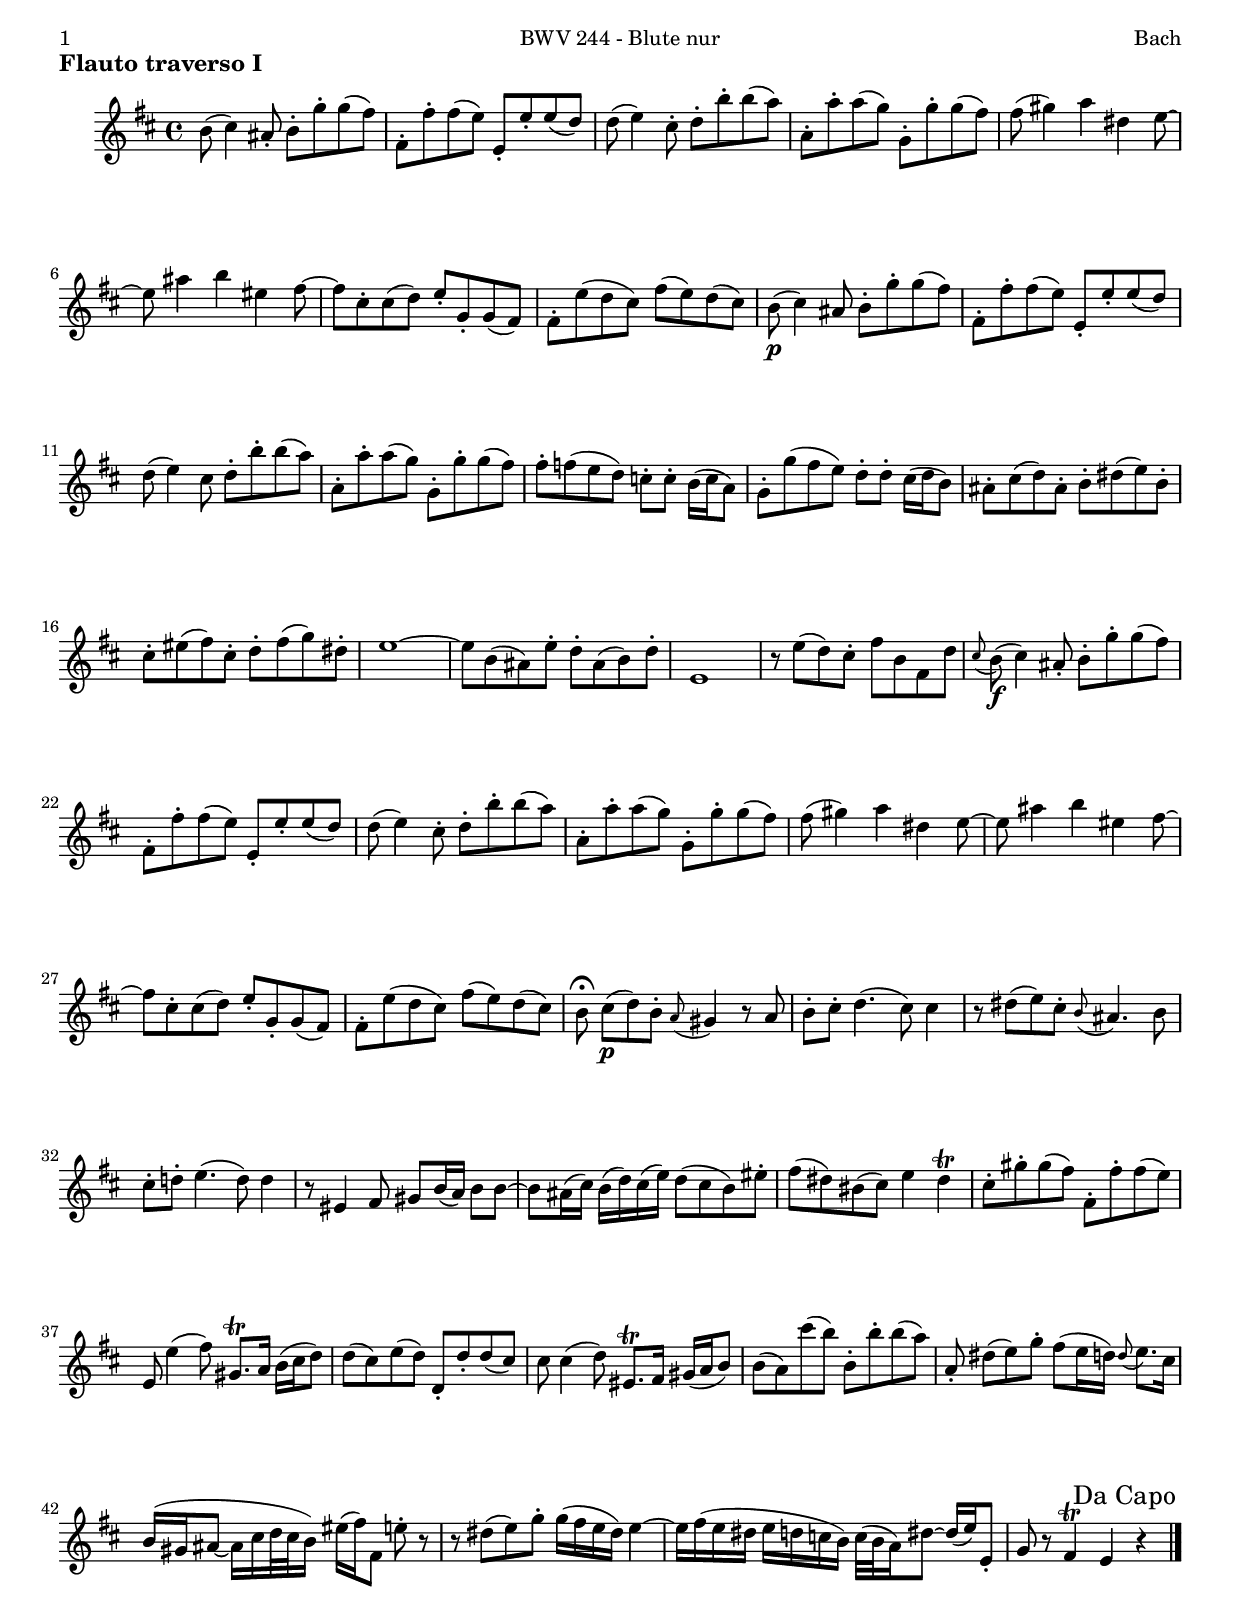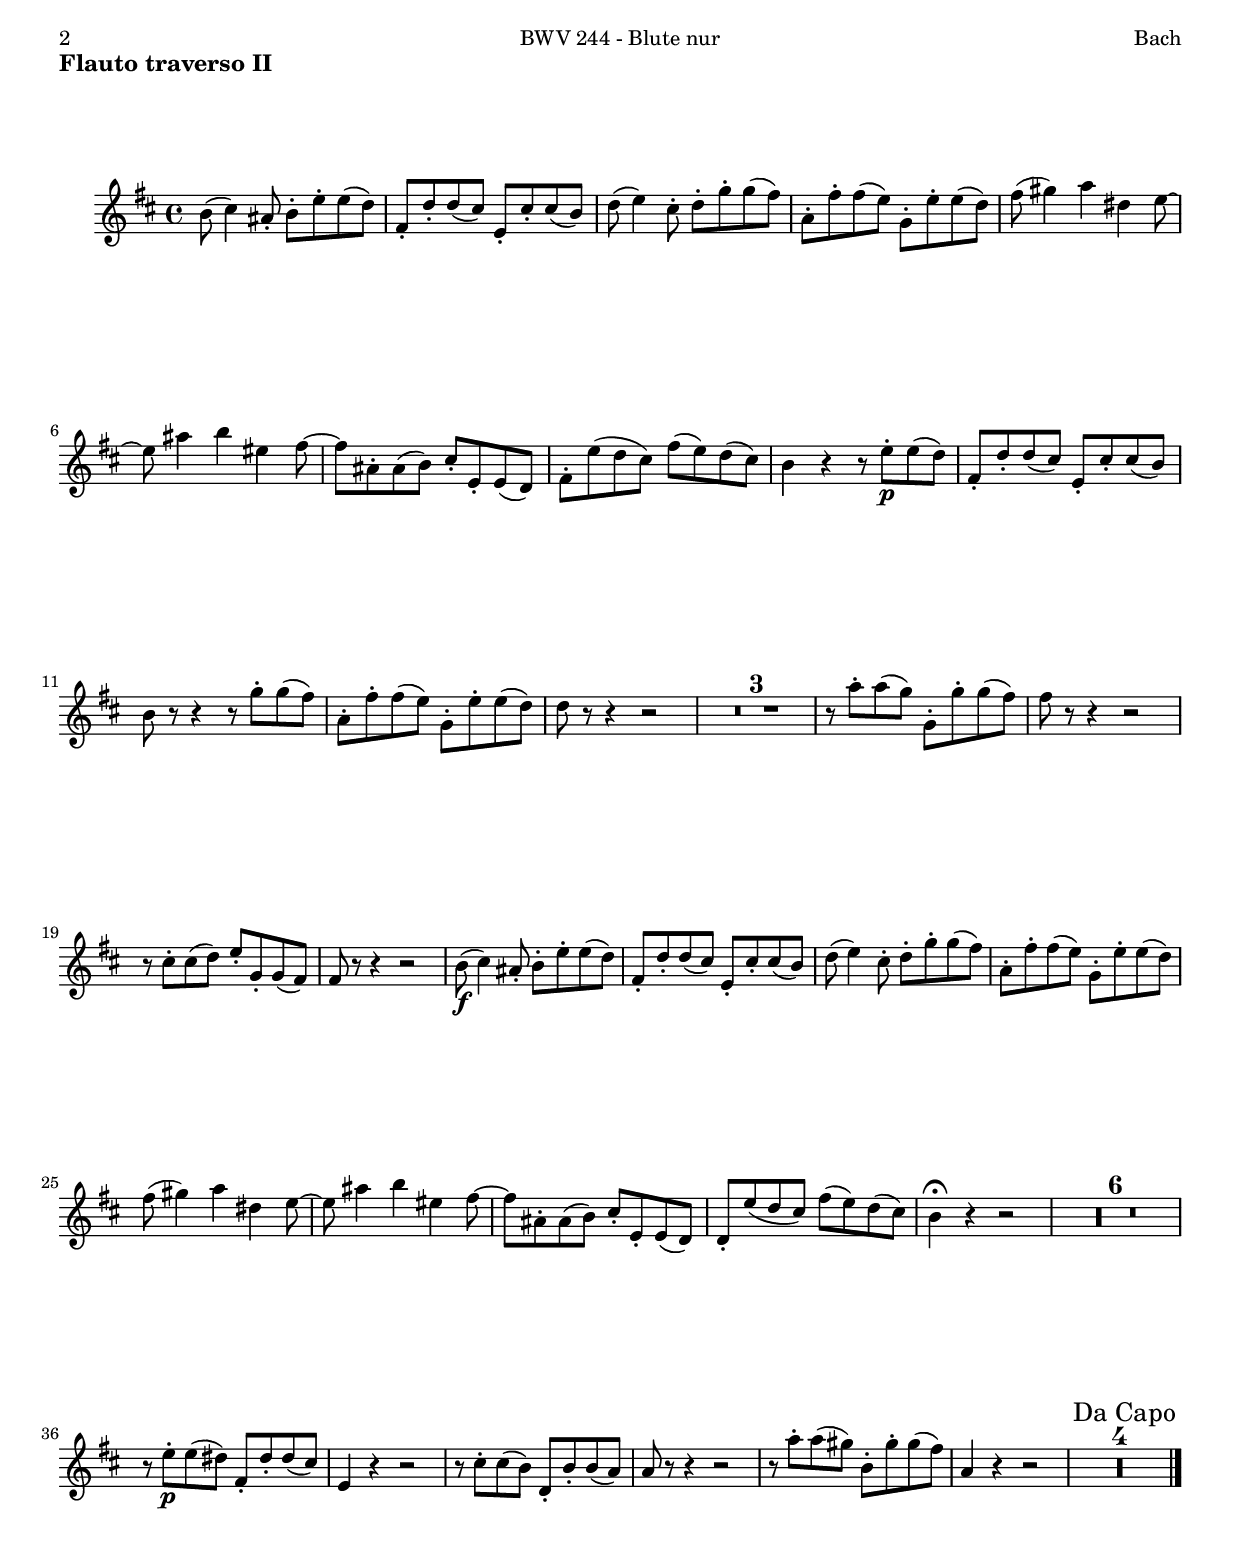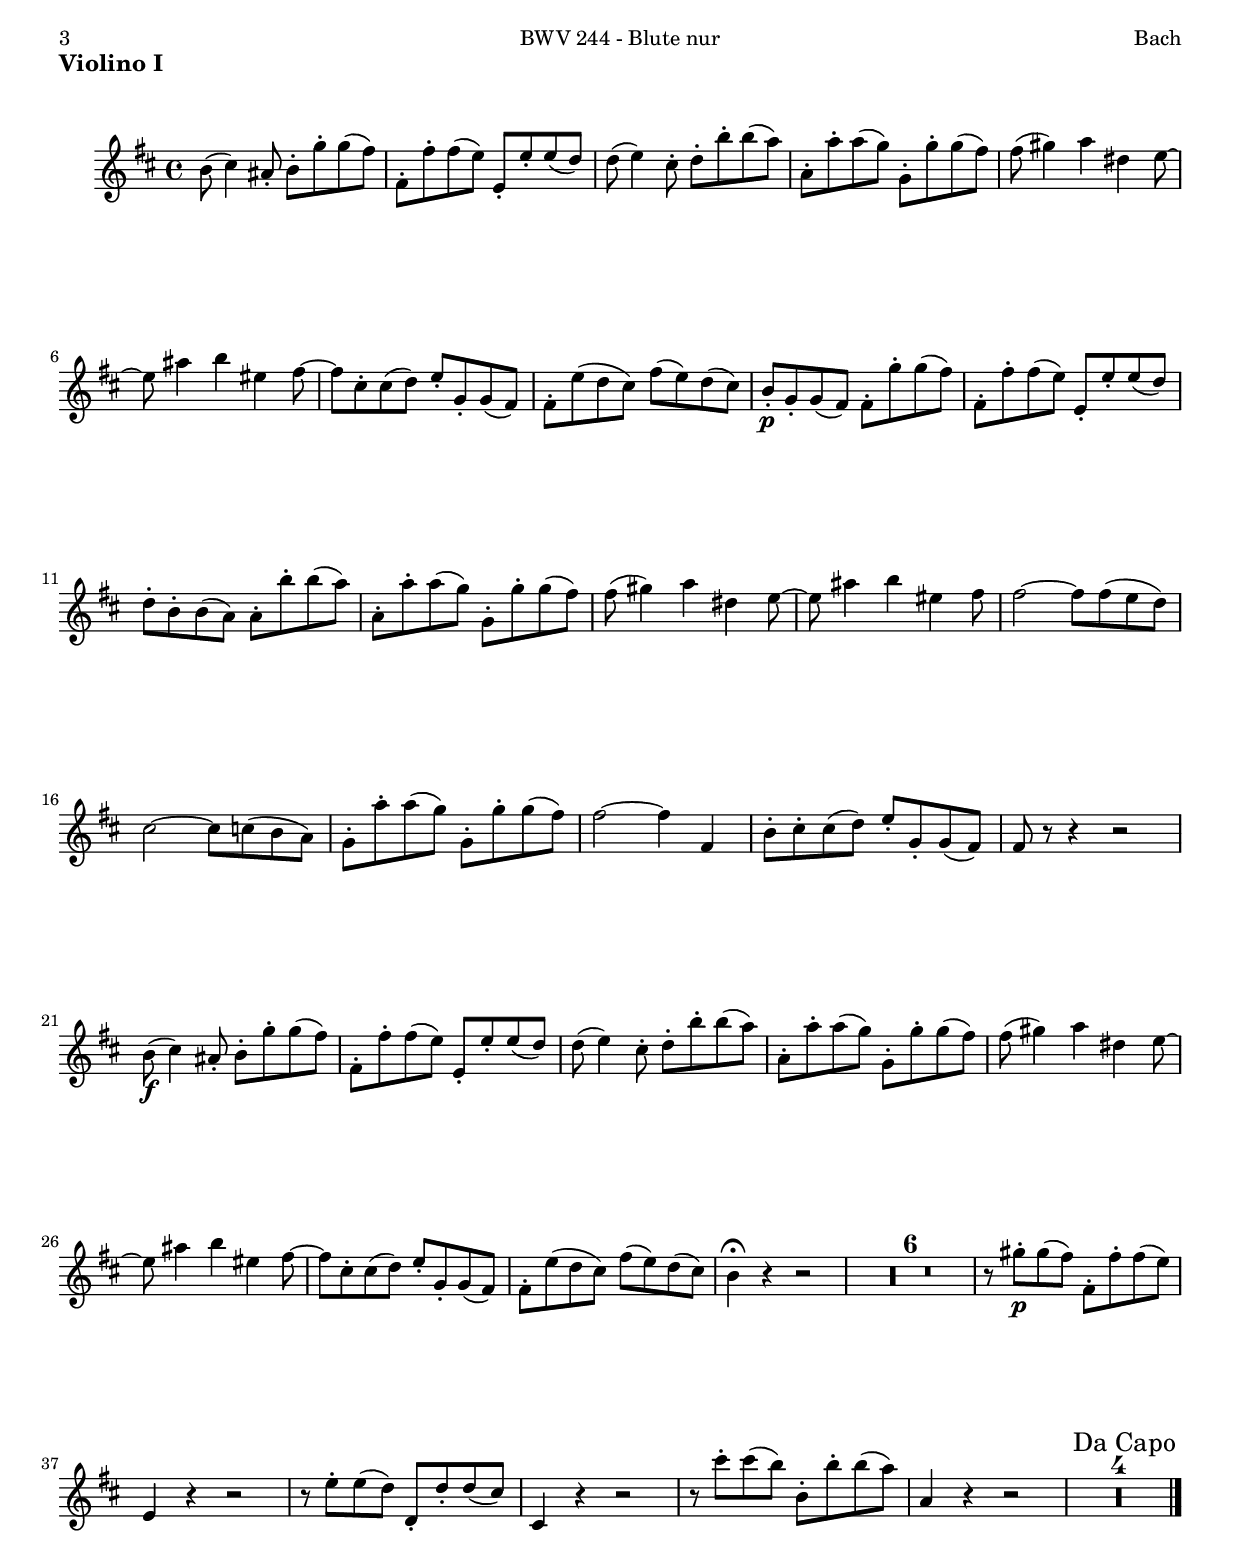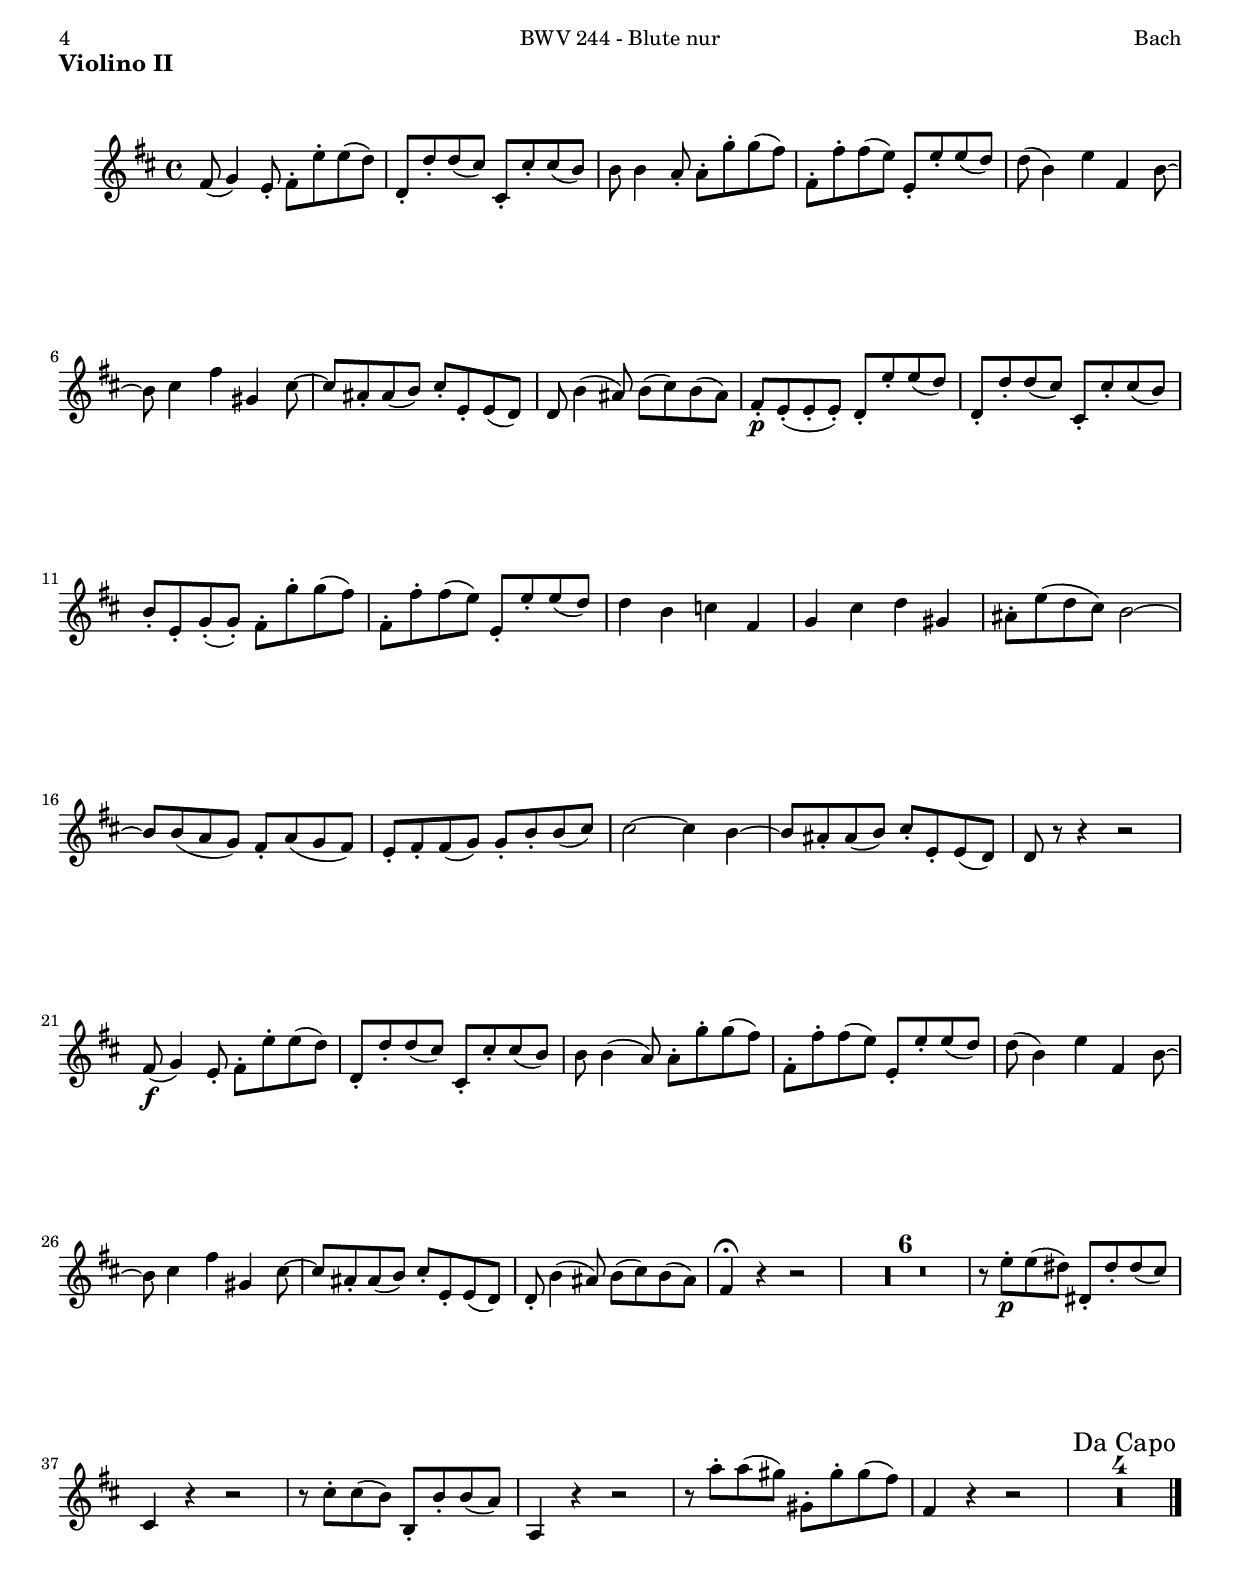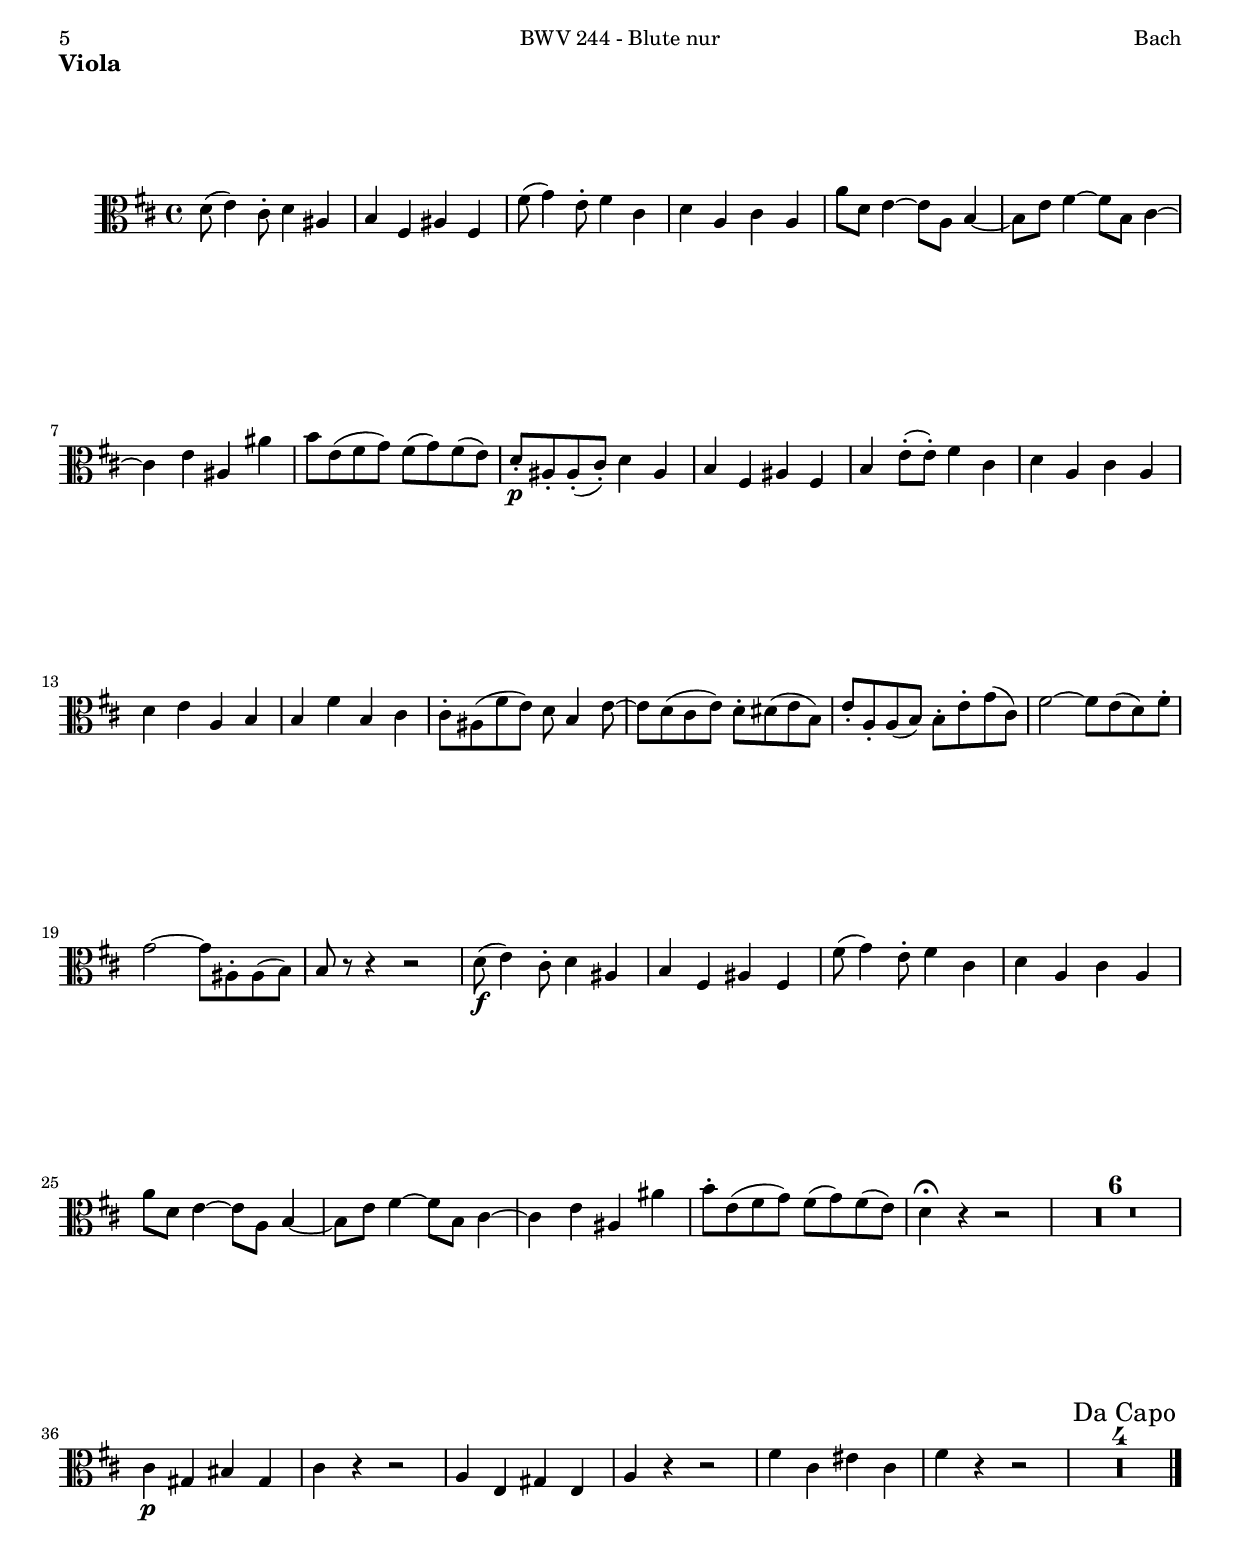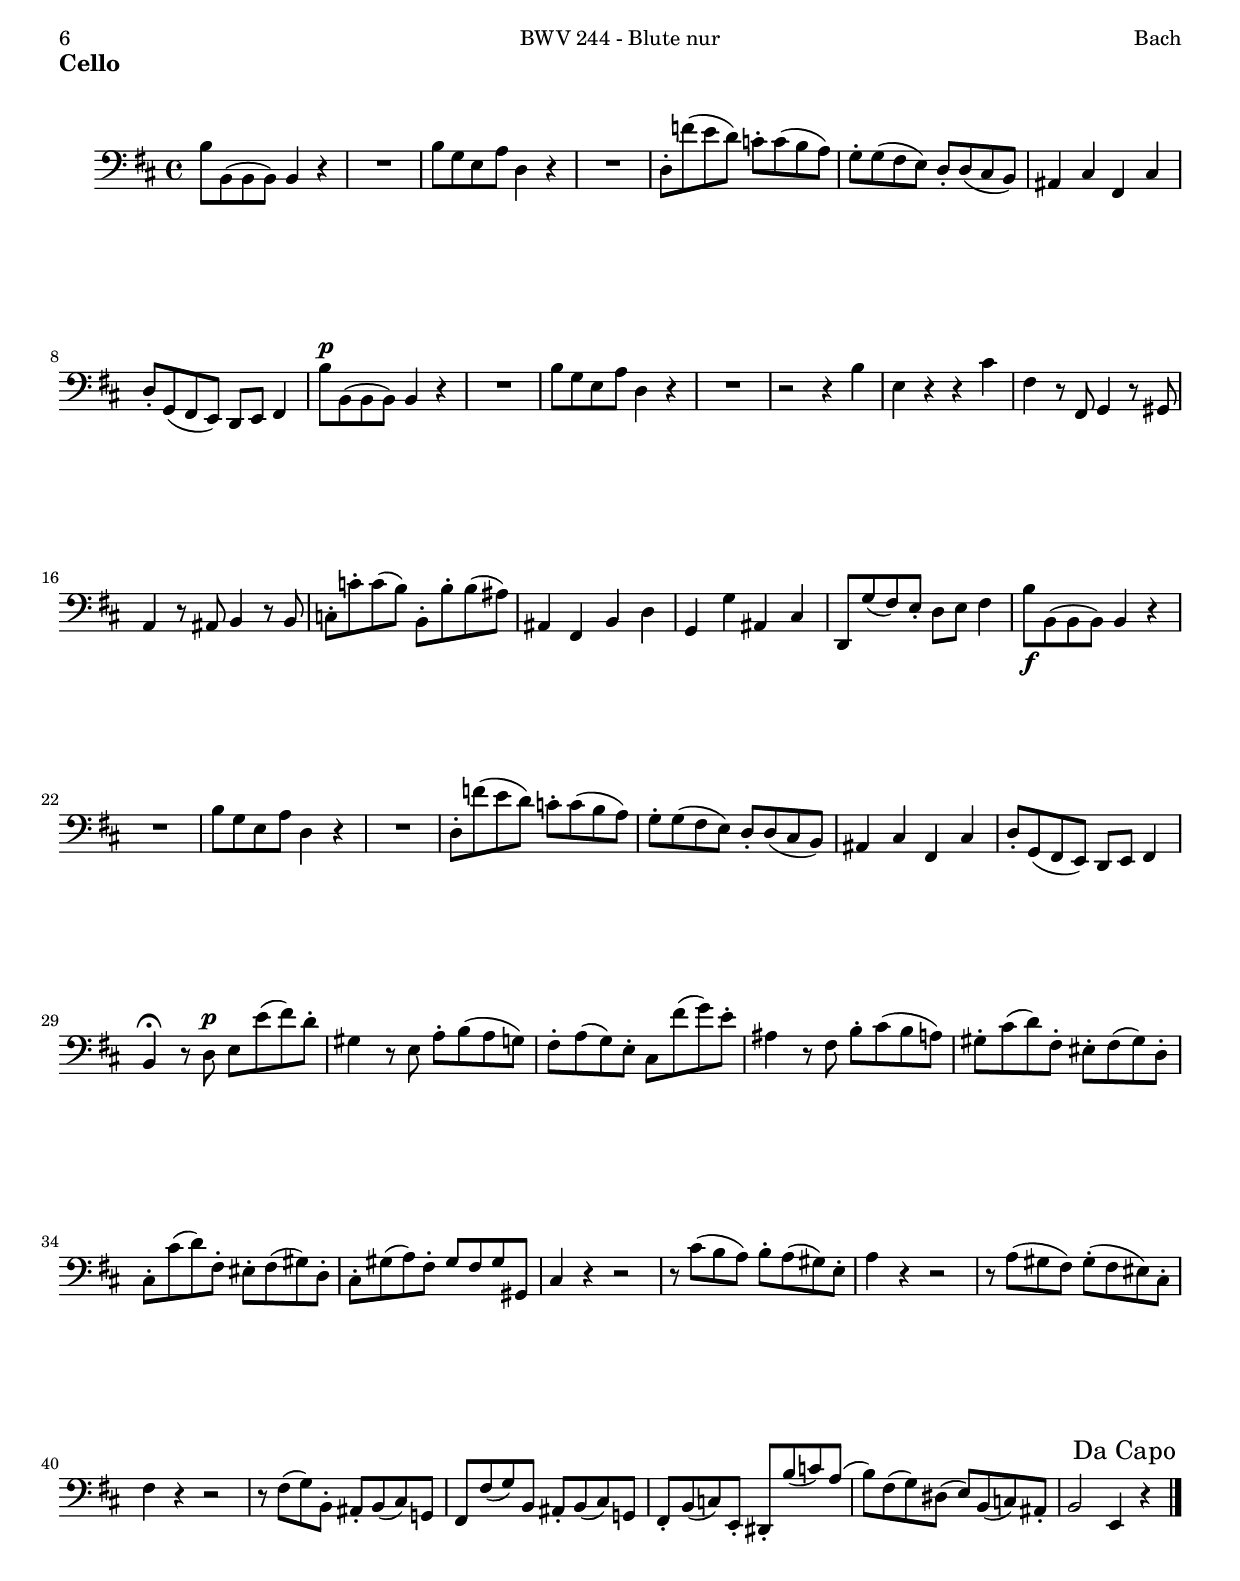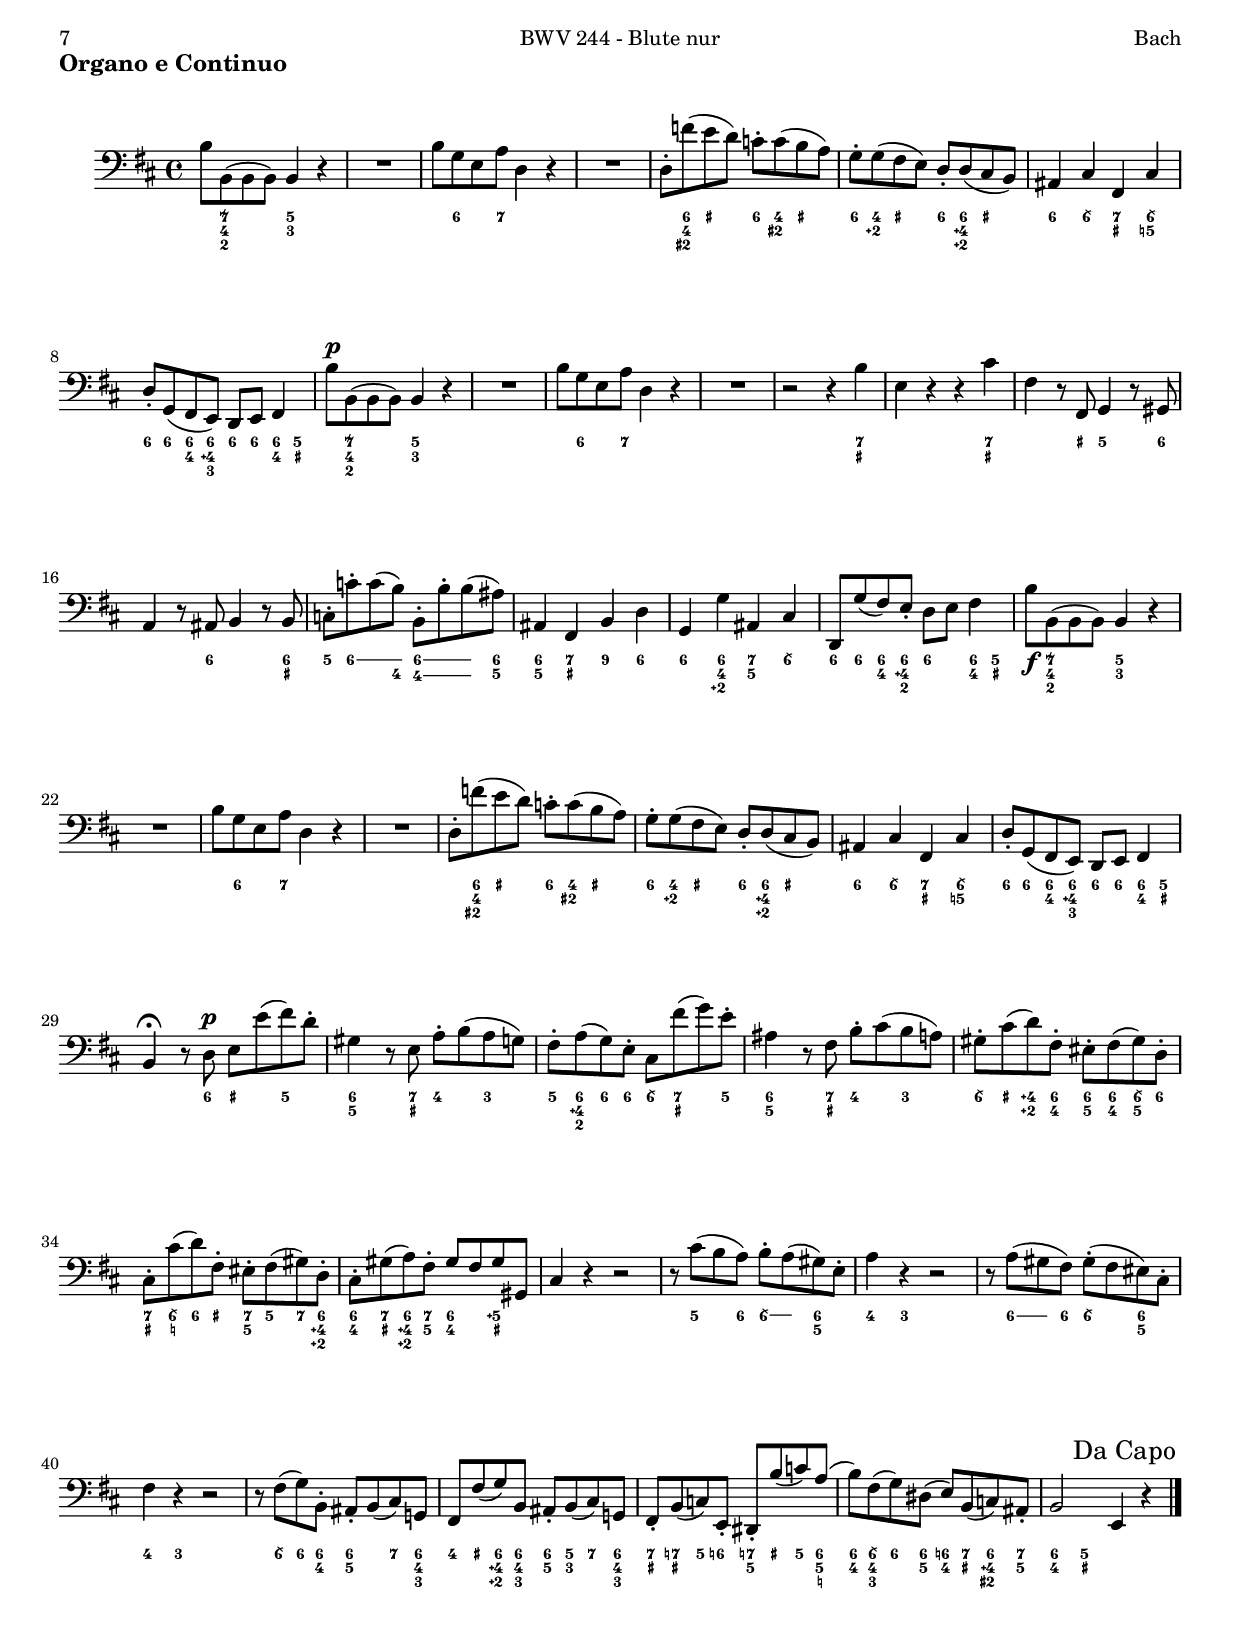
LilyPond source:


\version "2.18.0"

#(set-default-paper-size "a4")
#(set-global-staff-size 18)
#(ly:set-option 'point-and-click #f)
%nomobile

italicas=\override LyricText.font-shape = #'italic
rectas=\override LyricText.font-shape = #'upright
ss=\once \set suggestAccidentals = ##t
mtempo={\tempo 4 = 64}
pfermata=\markup{"(" \musicglyph #"scripts.ufermata" ")"}
bon = \bassFigureExtendersOn
boff = \bassFigureExtendersOff
noados=\once \set Staff.aDueText = #""


htitle="BWV 244 - Blute nur"
hcomposer="Bach"
%{
\header {
	title=\markup{\fontsize #3 "12. Blute nur"}
	subtitle="Matthäus-Passion"
        subsubtitle=\markup{"BWV 244" \vspace #0 }
        composer="Johann Sebastian Bach (1685-1750)"
        pdfauthor=\composer
       %opus="(-)"
	%poet=\markup{}
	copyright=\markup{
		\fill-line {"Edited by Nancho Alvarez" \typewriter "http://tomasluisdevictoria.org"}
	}
%	tagline=""
}
%}
global={
  \compressFullBarRests
  \key b \minor \time 4/4
  \skip 1*45
  \bar "|."
  \override Score.RehearsalMark.self-alignment-X=#right
  \override Score.RehearsalMark.padding = #1.5
  \mark \markup{"Da Capo"}
}


soprano=\relative c''{
	\set autoBeaming = ##f
	R1*8
	b8( cis4) ais8 b4 r
	R1
	d8( e4) cis8 d4 r
	R1
	r8 f[ e] d c c b16[ c] a8
	g g'[ fis] e d d cis16[ d] b8
	ais cis[ d] ais b dis e b
	cis eis[ fis] cis d fis g dis
	e1 ~
	e8 b[ ais] e' d ais b d
	e,1
	r8 e'[ d] cis fis b, fis d'
	\appoggiatura cis8 b2 r
	R1*7
	r8^\fermata cis[ d] b \appoggiatura a8 gis4 r8 a
	b cis d4 ~ d8[ cis] cis4
	r8 dis[ e] cis \appoggiatura b8 ais4. b8
	cis d! e4 ~ e8[ d] d4
	r8 eis,4 fis8 gis b16[ a] b8 b
	b8[ ais16 cis] b[ d cis e] d8 cis b eis
	fis dis bis cis e4( dis)
	cis4 r r2
	r8 e4 fis8 gis,8. a16 b[ cis] d8 
	d8[ cis] cis4 r2
	r8 cis4 d8 eis,8. fis16 gis[ a] b8
	b8[ a] a4 r2
	r8 dis[ e] g! fis e16 d] e8. cis16
	b16[ gis ais8] ~ ais16[ cis d32 cis b16] eis[ fis] fis,8 e' r
	r8 dis e g \appoggiatura g16 fis8[ e16 dis] e4 ~
	e16[ fis e dis] e[ d c b] c32[ b a16 dis8] ~ dis16[ e] e,8
	g4( fis^\trill) e4 r 
}

flautauno = \relative c'' {
  b8( cis4) ais8-. b-. g'-. g( fis)
  fis,-. fis'-. fis(e) e,-. e'-. e( d)
  d8( e4) cis8-. d-. b'-. b( a)
  a,-. a'-. a( g) g,-. g'-. g( fis)
  fis8( gis4) a4 dis, e8 ~
  e8 ais4 b eis, fis8 ~
  fis8 cis-. cis( d) e-. g,-. g( fis)
  fis-. e'( d cis) fis( e) d( cis)
  b8(-\p( cis4) ais8 b-. g'-. g( fis)
  fis,-. fis'-. fis( e) e,-. e'-. e( d)
  d8( e4) cis8 d-. b'-. b( a)
  a,-. a'-. a( g) g,-. g'-. g( fis)
  fis-. f( e d) c8-. c-. b16( c a8)
  g8-. g'( fis e) d-. d-. cis16( d b8)
  ais-. cis( d) ais-. b-. dis( e) b-.
  cis-. eis( fis) cis-. d-. fis( g) dis-.
  e1 ~
  e8 b( ais) e'-. d-. ais( b) d-.
  e,1
  r8 e'( d) cis-. fis8 b, fis d'
  \appoggiatura cis8 b8-\f( cis4) ais8-. b-. g'-. g( fis)
  fis,-. fis'-. fis( e) e,-. e'-. e( d)
  d8( e4) cis8-. d-. b'-. b( a)
  a,-. a'-. a( g) g,-. g'-. g( fis)
  fis8( gis4) a4 dis, e8 ~
  e ais4 b eis, fis8 ~
  fis8 cis-. cis( d) e-. g,-. g( fis)
  fis-. e'( d cis) fis( e) d( cis)
  b8^\fermata \noBeam 
  cis(-\p d) b-. \appoggiatura a8 gis4 r8 a8
  b8-. cis-. d4.( cis8) cis4
  r8 dis( e) cis-. \appoggiatura b8 ais4. b8
  cis-. d!-. e4.( d8) d4
  r8 eis,4 fis8 gis b16( a) b8 b ~
  b ais16( cis) b( d) cis( e) d8( cis b) eis-.
  fis( dis) bis( cis) e4 dis^\trill
  cis8-. gis'-. gis( fis) fis,-. fis'-. fis( e)
  e,8 e'4( fis8) gis,8.^\trill a16 b16( cis d8)
  d8( cis) e( d) d,-. d'-. d( cis)
  cis8 cis4( d8) eis,8.^\trill fis16 gis( a b8)
  b( a) cis'( b) b,-. b'-. b( a)
  a,-. \noBeam dis( e) g-. fis8( e16 d) \appoggiatura d8 e8. cis16
  b16( gis ais8 ~ ais16 cis d32 cis b16) eis16(fis) fis,8 e'-. r
  r8 dis( e) g-. g16( fis e dis) e4 ~
  e16 fis( e dis e d c b) c32( b a16) dis8 ~ dis16( e) e,8-.
  g8 r fis4^\trill e4 r
}

flautados=\relative c''{
  b8( cis4) ais8-. b-. e-. e( d)
  fis,-. d'-. d( cis) e,-. cis'-. cis( b)
  d8( e4) cis8-. d-. g-. g( fis)
  a,-. fis'-. fis( e) g,-. e'-. e( d)
  fis8( gis4) a4 dis, e8 ~
  e8 ais4 b eis, fis8 ~
  fis8 ais,-. ais( b) cis-. e,-. e( d)
  fis-. e'( d cis) fis( e) d( cis)
  b4 r r8 e-.-\p e( d)
  fis,-. d'-. d( cis) e,-. cis'-. cis( b)
  b8 r r4 r8 g'-. g( fis)
  a,8-. fis'-. fis( e) g,-. e'-. e( d)
  d8 r r4 r2
  R1*3
  r8 a'-. a( g) g,-. g'-. g( fis)
  fis8 r r4 r2
  r8 cis-. cis( d) e-. g,-. g( fis)
  fis8 r r4 r2
  b8(-\f cis4) ais8-. b-. e-. e( d)
  fis,-. d'-. d( cis) e,-. cis'-. cis( b)
  d8( e4) cis8-. d-. g-. g( fis)
  a,-. fis'-. fis( e) g,-. e'-. e( d)
  fis8( gis4) a4 dis,4 e8 ~
  e8 ais4 b eis, fis8 ~
  
  fis ais,-. ais( b) cis-. e,-. e( d)
  d-. e'( d cis) fis( e) d( cis)
  b4^\fermata r4 r2
  R1*6
  r8 e-.-\p e( dis) fis,-. dis'-. dis( cis)
  e,4 r r2
  r8 cis'-. cis( b) d,-. b'-. b( a)
  a8 r r4 r2
  r8 a'-. a( gis) b,-. gis'-. gis( fis)
  a,4 r r2
  R1*4
}

violinuno = \relative c'' {
  b8( cis4) ais8-. b-. g'-. g( fis)
  fis,-. fis'-. fis( e) e,-. e'-. e( d)
  d8( e4) cis8-. d-. b'-. b( a)
  a,-. a'-. a( g) g,-. g'-. g( fis)
  fis8( gis4) a4 dis, e8 ~
  e8 ais4 b eis, fis8 ~
  fis8 cis-. cis( d) e-. g,-. g( fis)
  fis-. e'( d cis) fis( e) d( cis)
  b-.-\p g-. g( fis) fis-. g'-. g( fis)
  fis,-. fis'-. fis( e) e,-. e'-. e( d)
  d-. b-. b( a) a-. b'-. b( a)
  a,-. a'-. a( g) g,-. g'-. g( fis)
  fis8( gis4) a4 dis, e8 ~
  e ais4 b eis, fis8
  fis2 ~ fis8 fis( e d)
  cis2 ~ cis8 c( b a)
  g8-. a'-. a( g) g,-. g'-. g( fis)
  fis2 ~ fis4 fis,
  b8-. cis-. cis( d) e-. g,-. g( fis)
  fis8 r r4 r2
  b8(-\f cis4) ais8-. b-. g'-. g( fis)
  fis,-. fis'-. fis( e) e,-. e'-. e( d)
  d8( e4) cis8-. d-. b'-. b( a)
  a,-. a'-. a( g) g,-. g'-. g( fis)
  fis8( gis4) a4 dis, e8 ~
  e ais4 b eis, fis8 ~
  fis cis-. cis( d) e-. g,-. g( fis)
  fis-. e'( d cis) fis( e) d( cis)
  b4^\fermata r r2
  R1*6
  r8 gis'-.-\p gis( fis) fis,-. fis'-. fis( e)
  e,4 r r2
  r8 e'-. e( d) d,-. d'-. d( cis)
  cis,4 r r2
  r8 cis''-. cis( b) b,-. b'-. b( a)
  a,4 r r2
  R1*4
}

violindos=\relative c'{
  fis8( g4) e8-. fis-. e'-. e( d)
  d,-. d'-. d( cis) cis,-. cis'-. cis( b)
  b8 b4 a8-. a-. g'-. g( fis)
  fis,-. fis'-. fis( e) e,-. e'-. e( d)
  d8( b4) e4 fis, b8 ~
  b8 cis4 fis gis,4 cis8 ~
  cis8 ais-. ais( b) cis-. e,-. e( d)
  d8 b'4( ais8) b( cis) b( ais)
  fis-.-\p e-.(e-. e-.) d-. e'-. e( d)
  d,-. d'-. d( cis) cis,-. cis'-. cis( b)
  b-. e,-. g-.( g-.) fis-. g'-. g( fis)
  fis,-. fis'-. fis( e) e,-. e'-. e( d)
  d4 b c fis,
  g cis d gis,
  ais8-. e'( d cis) b2 ~
  b8 b( a g) fis-. a( g fis)
  e-. fis-. fis( g) g-. b-. b( cis)
  cis2 ~ cis4 b4 ~
  b8 ais-. ais( b) cis-. e,-. e( d) 
  d8 r r4 r2
  fis8(-\f g4) e8-. fis-. e'-. e( d)
  d,-. d'-. d( cis) cis,-. cis'-. cis( b)
  b8 b4( a8) a-. g'-. g( fis)
  fis,-. fis'-. fis( e) e,-. e'-. e( d)
  d8( b4) e4 fis, b8 ~
  b cis4 fis gis, cis8 ~
  cis ais-. ais( b) cis-. e,-. e( d)
  d-. b'4( ais8) b( cis) b( ais)
  fis4^\fermata r4 r2
  R1*6
  r8 e'-.-\p e( dis) dis,-. dis'-. dis( cis)
  cis,4 r r2
  r8 cis'-. cis( b) b,-. b'-. b( a)
  a,4 r r2
  r8 a''-. a( gis) gis,-. gis'-. gis( fis)
  fis,4 r r2
  R1*4
}

viola=\relative c'{
  d8( e4) cis8-. d4 ais
  b fis ais fis
  fis'8( g4) e8-. fis4 cis
  d a cis a
  a'8 d, e4 ~ e8 a, b4 ~
  b8 e fis4 ~ fis8 b, cis4 ~
  cis e ais, ais'
  b8 e,( fis g) fis( g) fis( e)
  d-.-\p ais-. ais-.( cis-.) d4 ais
  b fis ais fis
  b e8-.( e-.) fis4 cis
  d4 a cis a
  d e a, b
  b fis' b, cis
  cis8-. ais( fis' e) d8 b4 e8 ~
  e d( cis e) d-. dis( e b)
  e-. a,-. a( b) b-. e-. g( cis,)
  fis2 ~ fis8 e( d) fis-.
  g2 ~ g8 ais,-. ais( b)
  b8 r r4 r2
  d8(-\f e4) cis8-. d4 ais
  b fis ais fis
  fis'8( g4) e8-. fis4 cis
  d a cis a
  a'8 d, e4 ~ e8 a, b4 ~
  b8 e fis4 ~ fis8 b, cis4 ~
  cis e ais, ais'
  b8-. e,( fis g) fis( g) fis( e)
  d4^\fermata r r2
  R1*6
  cis4-\p gis bis gis
  cis r r2
  a4 e gis e
  a r r2
  fis'4 cis eis cis
  fis4 r r2
  R1*4
}

cello=\relative c'{
  b8 b,( b b) b4 r
  R1
  b'8 g e a d,4 r
  R1
  d8-. f'( e d) c-. c( b a)
  g-. g( fis e) d-. d( cis b)
  ais4 cis fis, cis'
  d8-. g,( fis e) d e fis4
  b'8 
  \once \override DynamicText.X-offset = #-2
   b,(^\p b b) b4 r
  R1
  b'8 g e a d,4 r
  R1
  r2 r4 b'
  e, r r cis'
  fis, r8 fis, g4 r8 gis
  a4 r8 ais b4 r8 b
  c-. c'-. c( b) b,-. b'-. b( ais)
  ais,4 fis b d
  g, g' ais, cis
  d,8 g'( fis) e-. d8 e fis4
  b8-\f b,( b b) b4 r
  R1
  b'8 g e a d,4 r
  R1
  d8-. f'( e d) c-. c( b a)
  g8-. g( fis e) d-. d( cis b)
  ais4 cis fis, cis'
  d8-. g,( fis e) d e fis4
  b4^\fermata r8 d^\p e e'( fis) d-.
  gis,4 r8 e a-. b( a g)
  fis-. a( g) e-. cis fis'( g) e-.
  ais,4 r8 fis b-. cis( b a)
  gis-. cis( d) fis,-. eis-. fis( gis) d-.
  cis-. cis'( d) fis,-. eis-. fis( gis) d-.
  cis-. gis'( a) fis-. gis fis gis gis,
  cis4 r r2
  r8 cis'( b a) b-. a( gis) e-.
  a4 r r2
  r8 a( gis fis) gis-. (fis eis) cis-.
  fis4 r r2
  r8 fis( g) b,-. ais-. b( cis) g!
  fis fis'( g) b, ais-. b( cis) g!
  fis-. b( c) e,-. dis-. b''( c) a(
  b) fis( g) dis( e) b( c) ais-.
  b2 e,4 r
}

cifrado=\figuremode{
s8 <7\\ 4 2>4. <5 3>4 s
s1
s8 <6>4 <7>8 s4 s
s1
s8 <6 4 2+> <_+>4 <6>8 <4 2+> <_+>4
<6>8 <4 2\+> <_+>4 <6>8 <6 4\+ 2\+> <_+>4
<6>4 <6\\> <7 _+> <6\\ 5!>
<6>8 <6> <6 4> <6 4\+ 3> <6> <6> <6 4> <5 _+>
s8 <7\\ 4 2>4. <5 3>4 s
s1
s8 <6>4 <7>8 s4 s
s1
s2. <7 _+>4
s2. <7 _+>4
s4 s8 <_+> <5>4 s8 <6>
s4 s8 <6> s4 s8 <6 _+>
<5> \bassFigureExtendersOn <6> <6> <6 4> <6\! 4\!>4 <6 4>8 <6\! 5>
\bassFigureExtendersOff
<6 5>4 <7 _+> <9> <6>
<6> <6 4 2\+> <7 5> <6\\>
<6>8 <6> <6 4> <6 4\+ 2> <6>8 s <6 4> <5 _+>
s8 <7\\ 4 2>4. <5 3>4 s
s1
s8 <6>4 <7>8 s4 s
s1
s8 <6 4 2+> <_+>4 <6>8 <4 2+> <_+>4
<6>8 <4 2\+> <_+>4 <6>8 <6 4\+ 2\+> <_+>4
<6> <6\\> <7 _+> <6\\ 5!>
<6>8 <6> <6 4> <6 4\+ 3> <6> <6> <6 4> <5 _+>
s4 s8 <6> <_+>4 <5>
<6 5> s8 <7 _+> <4>4 <3>
<5>8 <6 4\+ 2> <6> <6> <6\\> <7 _+>4 <5>8
<6 5>4 s8 <7 _+>8 <4>4 <3>
<6\\>8 <_+> <4\+ 2\+> <6 4> <6 5> <6 4> <6\\ 5> <6>
<7 _+> <6\\ _!> <6> <_+> <7 5> <5> <7> <6 4\+ 2\+>
<6 4>8 <7 _+> <6 4\+ 2\+> <7 5> <6 4>4 <5\+ _+>
s1
r8 <5>4 <6>8 \bassFigureExtendersOn <6\\> <6\\> <6 5>4
<4>4 <3> s2
r8 <6> <6> \bassFigureExtendersOff <6> <6\\>4 <6 5>
<4>4 <3> s2
r8 <6\\> <6> <6 4> <6 5>4 <7>8 <6 4 3>
<4>8 <_+> <6 4\+ 2\+> <6 4 3>
<6 5> <5 3> <7> <6 4 3>
<7 _+> <7! _+> <5> <6!> <7! 5> <_+> <5> <6 5 _!>
<6 4> <6\\ 4 3> <6> <6 5> <6! 4> <7 _+> <6 4\+ 2+> <7 5>
<6 4>4 <5 _+> s2
}

guia=\relative c'{
  s1*7
  fis8-. e'( d cis) fis( e) d( cis)
  s1
  fis,8-. fis'-. fis( e) e,-. e'-. e( d)
  s1
  s1 %a8-. a'-. a( g) g,-. g'-. g( fis)
  
  s1*15
  fis,8-. e'( d cis) fis( e) d( cis)
  b8^\fermata s8 s4 s2
  s1*16
}

textosoprano=\lyricmode{
Blu -- te nur
blu -- te nur
blu -- te nur du lie -- bes Herz,
blu -- te nur du lie -- bes Herz,
blu -- te nur du lie -- bes Herz,
blu -- te nur du lie -- bes Herz,
blu -- te nur du lie -- bes Herz
blu -- te nur du lie -- bes Herz!

Ach ein Kind
das du er -- zo -- gen
das an dei -- ner Brust ge -- so -- gen
droht den Pfle -- ger zu er -- mor -- _ _ den,
denn es ist zur Schlan -- ge wor -- den.
Ach ein Kind
das du er -- zo -- gen
das an dei -- ner Brust ge -- so -- gen
droht den Pfle -- ger zu er -- mor -- _ _ den,
denn es ist zur Schlan -- _ _ _ ge wor -- den.
}

\markup{\bold \larger "Flauto traverso I"}
\score{
       \new Staff <<\global
	\new Voice="f1" {
		%\set Staff.instrumentName=\markup{\smaller \center-column{"Flauto " \raise #.7 "traverso I "}}
		\clef "treble"
		\flautauno }
	>> 
}
\pageBreak

\markup{\bold \larger "Flauto traverso II"}
\score{
       \new Staff <<\global
	\new Voice="f2" {
		%\set Staff.instrumentName=\markup{\smaller \center-column{"Flauto " \raise #.7 "traverso II "}}
		\clef "treble"
		\flautados }
	>> 
}
\pageBreak

\markup{\bold \larger "Violino I"}
\score{
       \new Staff <<\global
	\new Voice="v1" {
		%\set Staff.instrumentName=\markup{"Violino I "}
		\clef "treble"
		\violinuno }
	>>	
}
\pageBreak

\markup{\bold \larger "Violino II"}
\score{
	\new Staff <<\global
	\new Voice="v2" {
		%\set Staff.instrumentName=\markup{"Violino II "}
		\clef "treble"
		\violindos }
	>>  
}
\pageBreak

\markup{\bold \larger "Viola"}
\score{
        \new Staff <<\global
	\new Voice="v3" {
		%\set Staff.instrumentName=\markup{"Viola "}
		\clef "alto"
		\viola }
	>> 
}
\pageBreak

\markup{\bold \larger "Cello"}
\score{
        \new Staff <<\global
	\new Voice="v4" {
		%\set Staff.instrumentName=\markup{\smaller \center-column{"Organo e" "Continuo"}}
		\clef "bass"
		\cello }
	>> 
}
\pageBreak

\markup{\bold \larger "Organo e Continuo"}
\score{
        \new Staff <<\global
	\new Voice="v4" {
		%\set Staff.instrumentName=\markup{\smaller \center-column{"Organo e" "Continuo"}}
		\clef "bass"
		\cello }
	\new FiguredBass {\cifrado }
	>> 
}


%{      \new Staff \with{ 
      \remove Ambitus_engraver
      fontSize = #-3
      \override StaffSymbol #'staff-space = #(magstep -4)
      }<<\global
	\new Voice="g" {
		\clef "treble"
		\guia }
	>>

%}

%{
\layout{ 
	\context {\Lyrics 
		\override VerticalAxisGroup.staff-affinity = #UP
		\override VerticalAxisGroup.nonstaff-relatedstaff-spacing =
			#'((basic-distance . 0) (minimum-distance . 0) (padding . 1))
		\override LyricText.font-size = #1.2
		\override LyricHyphen.minimum-distance = #0.5
	}
	\context {\Score 
		tempoHideNote = ##t
		\override BarNumber.padding = #2 
	}
	\context {\Voice 
		%melismaBusyProperties = #'()
		%autoBeaming = ##f
	}
	\context {\Staff 
                \RemoveEmptyStaves %notablet
                %\override VerticalAxisGroup.remove-first = ##t
		\override VerticalAxisGroup.staff-staff-spacing =
			#'((basic-distance . 10) (minimum-distance . 0) (padding . 1))
		%\consists Ambitus_engraver 
		\override LigatureBracket.padding = #1
	}
}
%}

%\midi { \mtempo }



\paper{
	evenHeaderMarkup=\markup  \fill-line { \fromproperty #'page:page-number-string \htitle \hcomposer }
	oddHeaderMarkup= \markup  \fill-line { \on-the-fly #not-first-page \hcomposer \on-the-fly #not-first-page \htitle \on-the-fly #not-first-page \fromproperty #'page:page-number-string }
	oddHeaderMarkup = \evenHeaderMarkup
	%system-count=20
	%page-count = 1
	ragged-last-bottom = ##f
	indent=0.6\cm
	system-system-spacing =
	#'((basic-distance . 20) (minimum-distance . 0) (padding . 5))
	top-system-spacing = % header
	#'((basic-distance . 15) (minimum-distance . 0) (padding . 0))
	last-bottom-spacing = % footer
	#'((basic-distance . 20) (minimum-distance . 0) (padding . 0))
	markup-system-spacing.padding = #1.5
}
